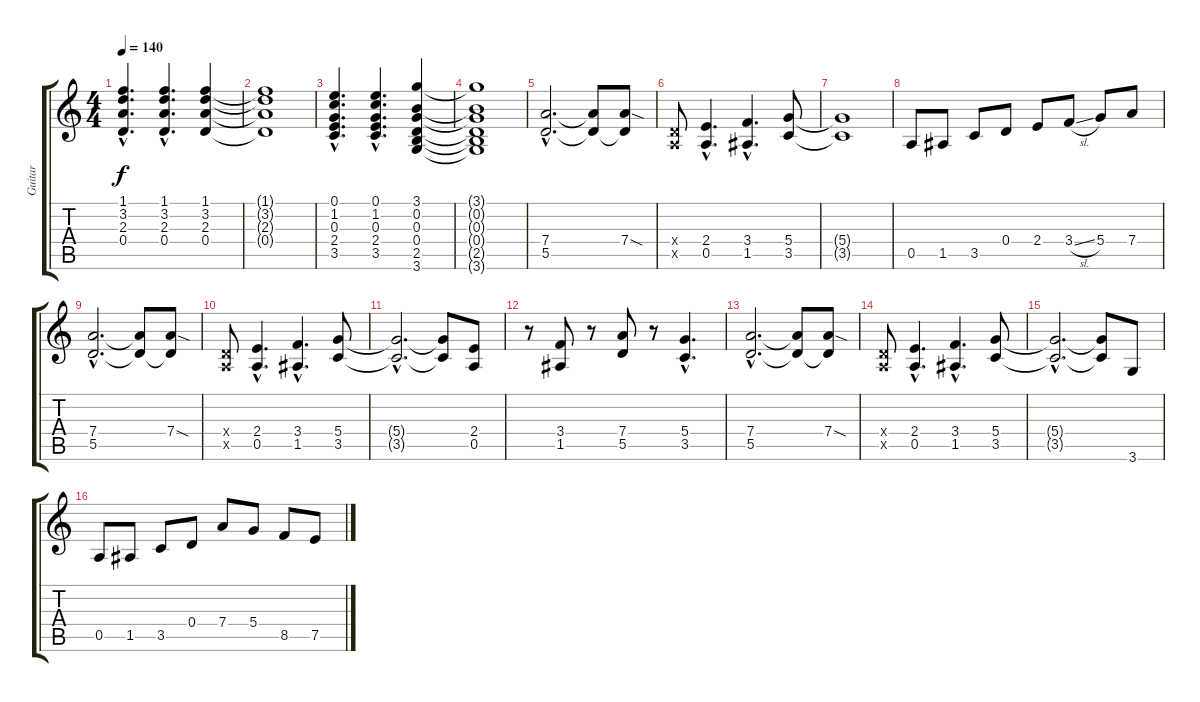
\track ("Guitar" "Guitar") {instrument distortionguitar}
\staff {score tabs}
\tuning (E4 B3 G3 D3 A2 E2) {hide}
\ts (4 4)
\tempo 140
\clef g2
\ks c
(1.1{hac} 3.2{hac} 2.3{hac} 0.4{hac}).4{d dy f} (1.1{hac} 3.2{hac} 2.3{hac} 0.4{hac}).4{d} (1.1 3.2 2.3 0.4).4 |
(1.1{t} 3.2{t} 2.3{t} 0.4{t}).1 |
(0.1{hac} 1.2{hac} 0.3{hac} 2.4{hac} 3.5{hac}).4{d} (0.1{hac} 1.2{hac} 0.3{hac} 2.4{hac} 3.5{hac}).4{d} (3.1 0.2 0.3 0.4 2.5 3.6).4 |
(3.1{t} 0.2{t} 0.3{t} 0.4{t} 2.5{t} 3.6{t}).1 |
(7.4{hac} 5.5{hac}).2{d} (7.4{t} 5.5{t}).8 (7.4{sod} 5.5{t}).8 |
(0.4{x} 0.5{x}).8 (2.4{hac} 0.5{hac}).4{d} (3.4{hac} 1.5{hac}).4{d} (5.4 3.5).8 |
(5.4{t} 3.5{t}).1 |
0.5.8 1.5.8 3.5.8 0.4.8 2.4.8 3.4{sl}.8 5.4.8 7.4.8 |
(7.4{hac} 5.5{hac}).2{d} (7.4{t} 5.5{t}).8 (7.4{sod} 5.5{t}).8 |
(0.4{x} 0.5{x}).8 (2.4{hac} 0.5{hac}).4{d} (3.4{hac} 1.5{hac}).4{d} (5.4 3.5).8 |
(5.4{hac t} 3.5{hac t}).2{d} (5.4{t} 3.5{t}).8 (2.4 0.5).8 |
r.8 (3.4 1.5).8 r.8 (7.4 5.5).8 r.8 (5.4{hac} 3.5{hac}).4{d} |
(7.4{hac} 5.5{hac}).2{d} (7.4{t} 5.5{t}).8 (7.4{sod} 5.5{t}).8 |
(0.4{x} 0.5{x}).8 (2.4{hac} 0.5{hac}).4{d} (3.4{hac} 1.5{hac}).4{d} (5.4 3.5).8 |
(5.4{hac t} 3.5{hac t}).2{d} (5.4{t} 3.5{t}).8 3.6.8 |
0.5.8 1.5.8 3.5.8 0.4.8 7.4.8 5.4.8 8.5.8 7.5.8
